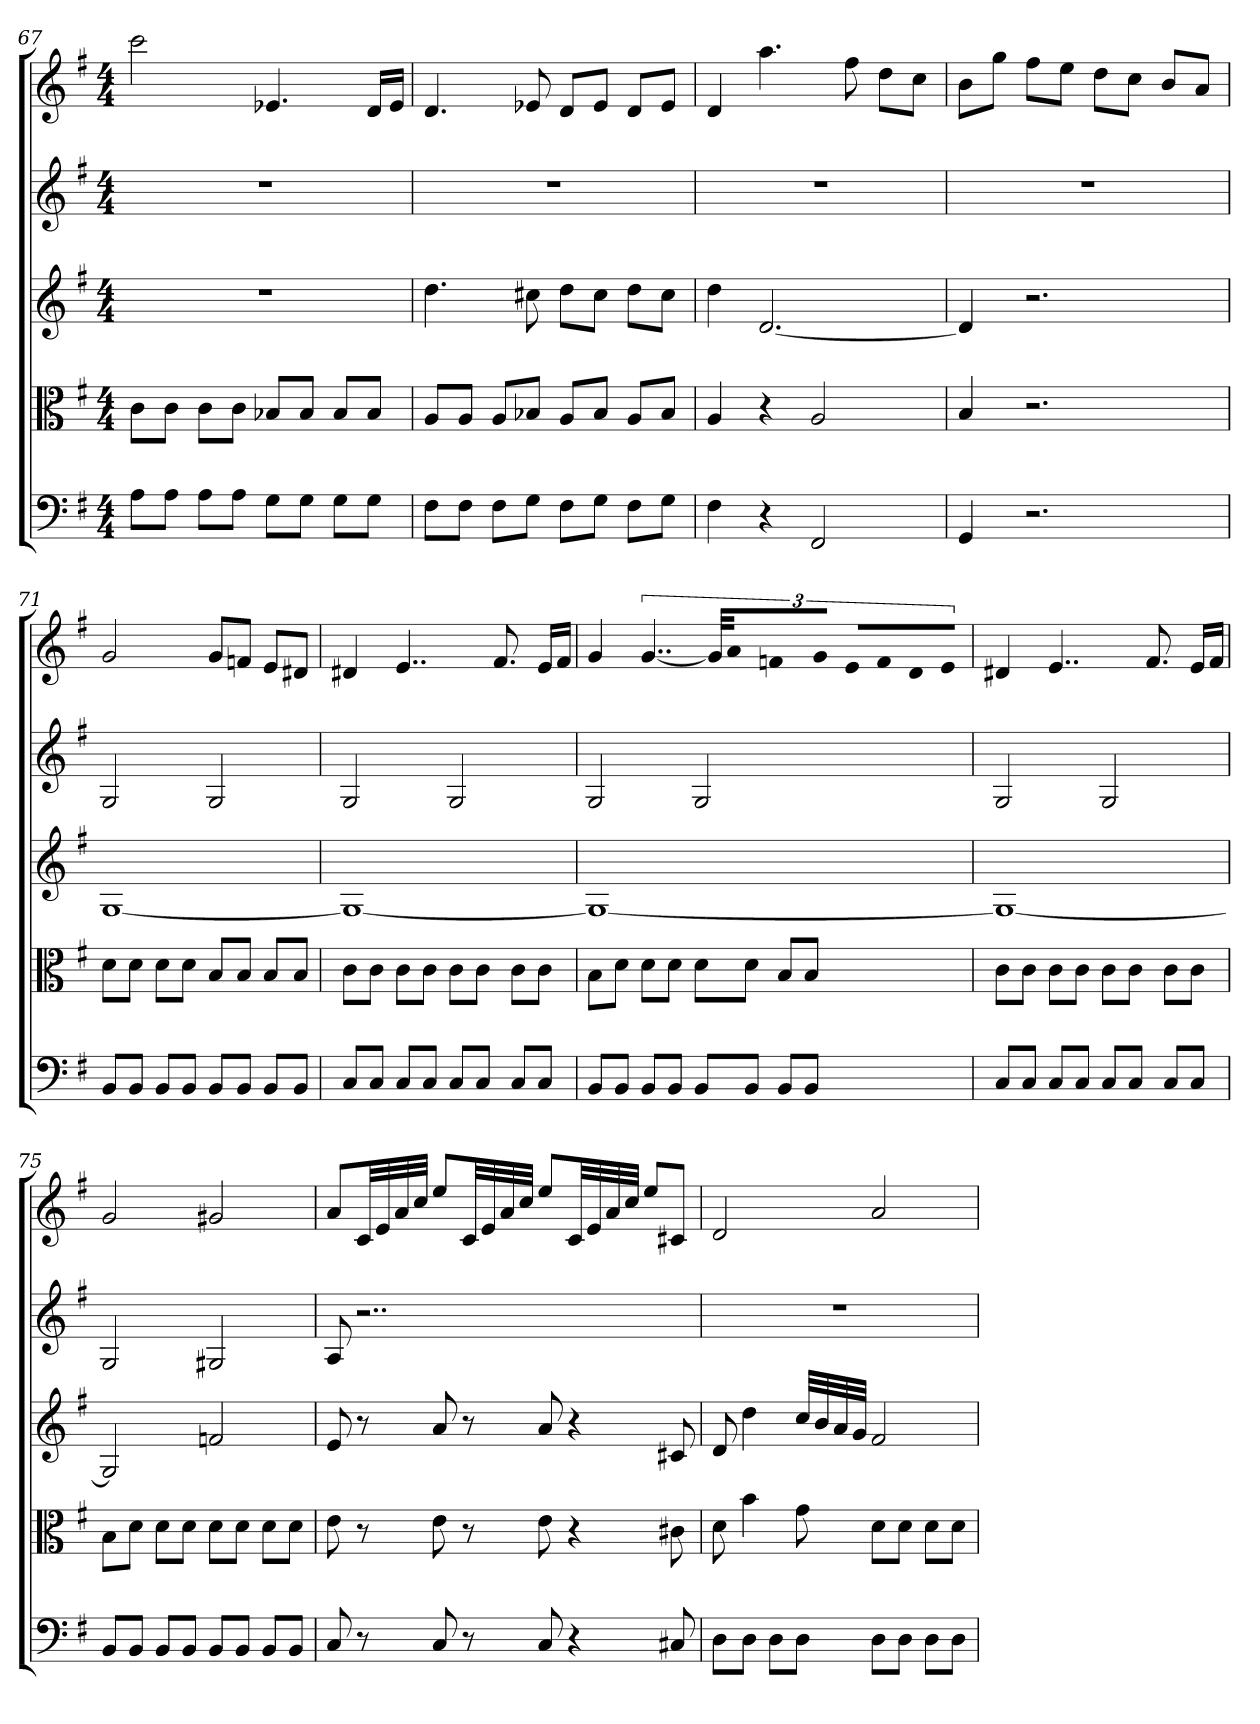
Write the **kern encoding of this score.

**kern	**kern	**kern	**kern	**kern
*part5	*part4	*part3	*part2	*part1
*staff5	*staff4	*staff3	*staff2	*staff1
*clefF4	*clefC3	*	*	*
*k[f#]	*k[f#]	*k[f#]	*k[f#]	*k[f#]
*G:	*G:	*G:	*G:	*G:
*M4/4	*M4/4	*M4/4	*M4/4	*M4/4
=67	=67	=67	=67	=67
8A\L	8c\L	1r	1r	2ccc
8A\J	8c\J	.	.	.
8A\L	8c\L	.	.	.
8A\J	8c\J	.	.	.
8G\L	8B-X/L	.	.	4.e-X
8G\J	8B-/J	.	.	.
8G\L	8B-/L	.	.	.
8G\J	8B-/J	.	.	16dLL
.	.	.	.	16e-JJ
=68	=68	=68	=68	=68
8F#\L	8A/L	4.dd	1r	4.d
8F#\J	8A/J	.	.	.
8F#\L	8A/L	.	.	.
8G\J	8B-X/J	8cc#X	.	8e-X
8F#\L	8A/L	8ddL	.	8dL
8G\J	8B-/J	8cc#J	.	8e-J
8F#\L	8A/L	8ddL	.	8dL
8G\J	8B-/J	8cc#J	.	8e-J
=69	=69	=69	=69	=69
4F#	4A	4dd	1r	4d
4r	4r	[2.d	.	4.aa
2FF#	2A	.	.	.
.	.	.	.	8ff#
.	.	.	.	8ddL
.	.	.	.	8ccJ
=70	=70	=70	=70	=70
4GG	4B	4d]	1r	8bL
.	.	.	.	8ggJ
2.r	2.r	2.r	.	8ff#L
.	.	.	.	8eeJ
.	.	.	.	8ddL
.	.	.	.	8ccJ
.	.	.	.	8bL
.	.	.	.	8aJ
=71	=71	=71	=71	=71
8BB/L	8d\L	[1G	2G	2g
8BB/J	8d\J	.	.	.
8BB/L	8d\L	.	.	.
8BB/J	8d\J	.	.	.
8BB/L	8B/L	.	2G	8gL
8BB/J	8B/J	.	.	8fnJ
8BB/L	8B/L	.	.	8eL
8BB/J	8B/J	.	.	8d#XJ
=72	=72	=72	=72	=72
8C/L	8c\L	1G_	2G	4d#X
8C/J	8c\J	.	.	.
8C/L	8c\L	.	.	4..e
8C/J	8c\J	.	.	.
8C/L	8c\L	.	2G	.
8C/J	8c\J	.	.	.
.	.	.	.	8.f#
8C/L	8c\L	.	.	.
8C/J	8c\J	.	.	16eLL
.	.	.	.	16f#JJ
=73	=73	=73	=73	=73
8BB/L	8B\L	1G_	2G	4g
8BB/J	8d\J	.	.	.
8BB/L	8d\L	.	.	[6..g
8BB/J	8d\J	.	.	.
8BB/L	8d\L	.	2G	.
.	.	.	.	48gKLL]
.	.	.	.	16aJ
8BB/J	8d\J	.	.	16fnL
.	.	.	.	16gJJ
8BB/L	8B/L	.	.	16eLL
.	.	.	.	16fJ
8BB/J	8B/J	.	.	16dL
.	.	.	.	16eJJ
=74	=74	=74	=74	=74
8C/L	8c\L	1G_	2G	4d#X
8C/J	8c\J	.	.	.
8C/L	8c\L	.	.	4..e
8C/J	8c\J	.	.	.
8C/L	8c\L	.	2G	.
8C/J	8c\J	.	.	.
.	.	.	.	8.f#
8C/L	8c\L	.	.	.
8C/J	8c\J	.	.	16eLL
.	.	.	.	16f#JJ
=75	=75	=75	=75	=75
8BB/L	8B\L	2G]	2G	2g
8BB/J	8d\J	.	.	.
8BB/L	8d\L	.	.	.
8BB/J	8d\J	.	.	.
8BB/L	8d\L	2fn	2G#X	2g#X
8BB/J	8d\J	.	.	.
8BB/L	8d\L	.	.	.
8BB/J	8d\J	.	.	.
=76	=76	=76	=76	=76
8C	8e	8e	8A	8aL
8r	8r	8r	2..r	32cLL
.	.	.	.	32e
.	.	.	.	32a
.	.	.	.	32ccJJJ
8C	8e	8a	.	8eeL
8r	8r	8r	.	32cLL
.	.	.	.	32e
.	.	.	.	32a
.	.	.	.	32ccJJJ
8C	8e	8a	.	8eeL
4r	4r	4r	.	32cLL
.	.	.	.	32e
.	.	.	.	32a
.	.	.	.	32ccJJJ
.	.	.	.	8eeL
8C#X	8c#X	8c#X	.	8c#XJ
=77	=77	=77	=77	=77
8D\L	8d	8d	1r	2d
8D\J	4b	4dd	.	.
8D\L	.	.	.	.
8D\J	8g	32ccLLL	.	.
.	.	32b	.	.
.	.	32a	.	.
.	.	32gJJJ	.	.
8D\L	8d\L	2f#	.	2a
8D\J	8d\J	.	.	.
8D\L	8d\L	.	.	.
8D\J	8d\J	.	.	.
=	=	=	=	=
*-	*-	*-	*-	*-
